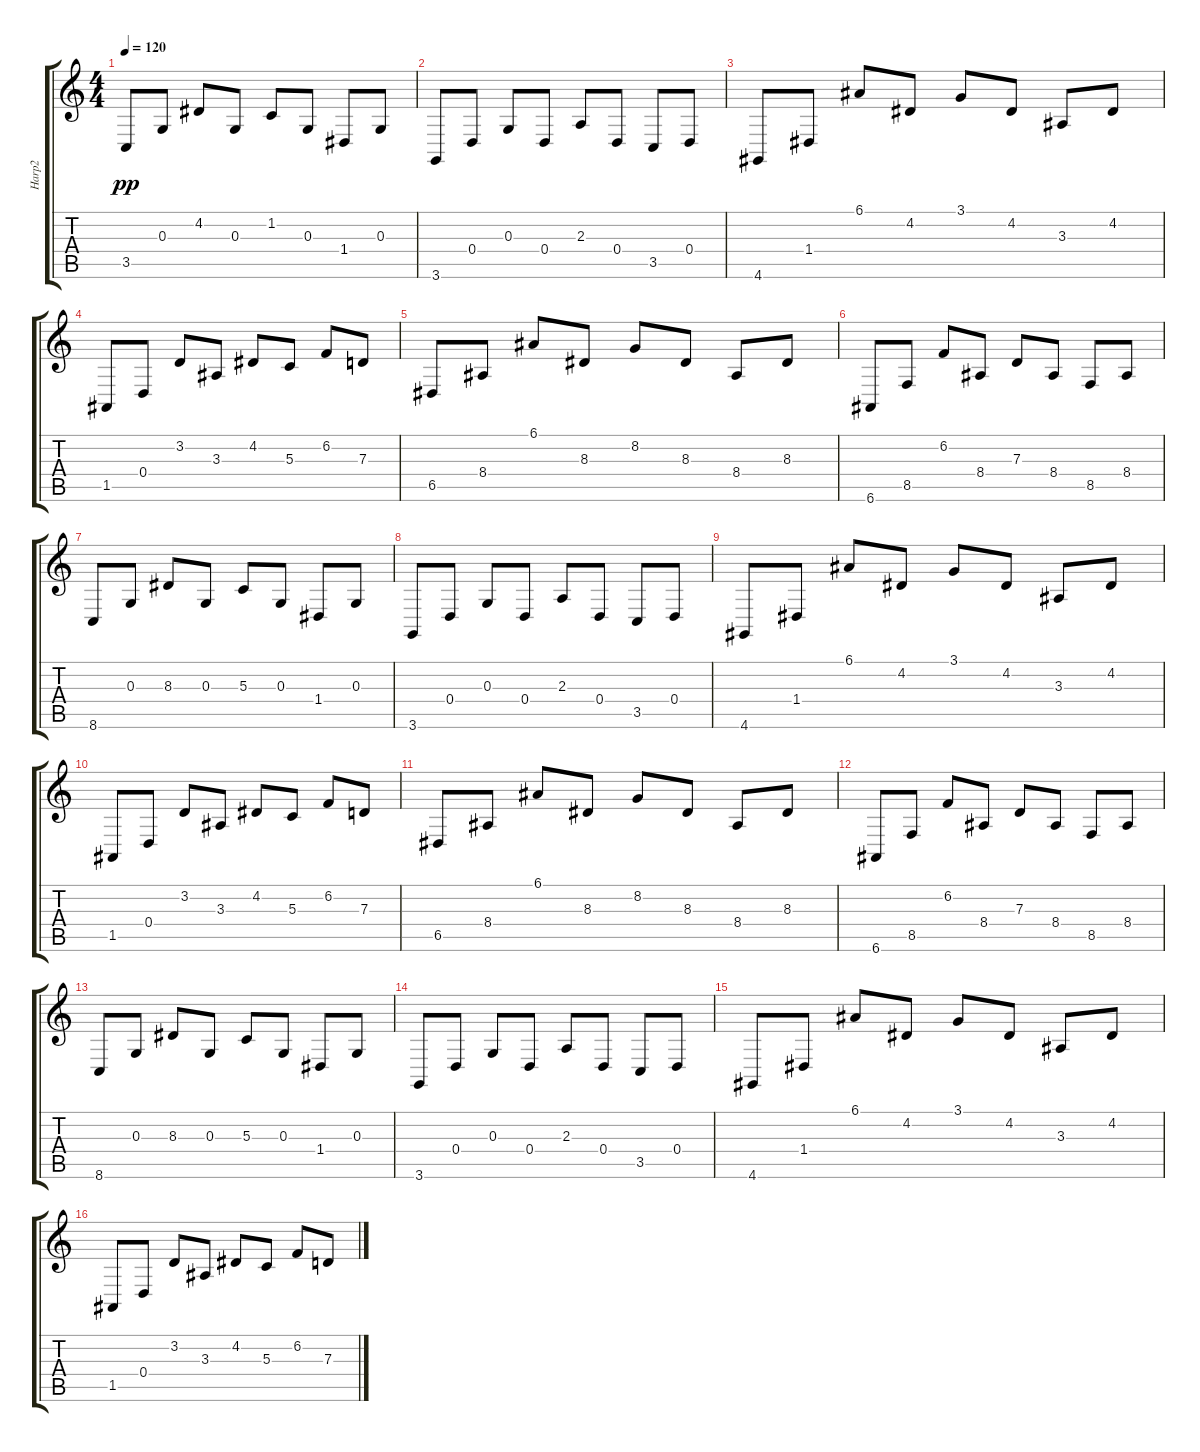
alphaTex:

\track ("Harp2" "Harp2") {instrument orchestralharp}
\staff {score tabs}
\tuning (E4 B3 G3 D3 A2 E2) {hide}
\ts (4 4)
\tempo 120
\clef g2
\ks c
3.5.8{dy pp} 0.3.8 4.2.8 0.3.8 1.2.8 0.3.8 1.4.8 0.3.8 |
3.6.8 0.4.8 0.3.8 0.4.8 2.3.8 0.4.8 3.5.8 0.4.8 |
4.6.8 1.4.8 6.1.8 4.2.8 3.1.8 4.2.8 3.3.8 4.2.8 |
1.5.8 0.4.8 3.2.8 3.3.8 4.2.8 5.3.8 6.2.8 7.3.8 |
6.5.8 8.4.8 6.1.8 8.3.8 8.2.8 8.3.8 8.4.8 8.3.8 |
6.6.8 8.5.8 6.2.8 8.4.8 7.3.8 8.4.8 8.5.8 8.4.8 |
8.6.8 0.3.8 8.3.8 0.3.8 5.3.8 0.3.8 1.4.8 0.3.8 |
3.6.8 0.4.8 0.3.8 0.4.8 2.3.8 0.4.8 3.5.8 0.4.8 |
4.6.8 1.4.8 6.1.8 4.2.8 3.1.8 4.2.8 3.3.8 4.2.8 |
1.5.8 0.4.8 3.2.8 3.3.8 4.2.8 5.3.8 6.2.8 7.3.8 |
6.5.8 8.4.8 6.1.8 8.3.8 8.2.8 8.3.8 8.4.8 8.3.8 |
6.6.8 8.5.8 6.2.8 8.4.8 7.3.8 8.4.8 8.5.8 8.4.8 |
8.6.8 0.3.8 8.3.8 0.3.8 5.3.8 0.3.8 1.4.8 0.3.8 |
3.6.8 0.4.8 0.3.8 0.4.8 2.3.8 0.4.8 3.5.8 0.4.8 |
4.6.8 1.4.8 6.1.8 4.2.8 3.1.8 4.2.8 3.3.8 4.2.8 |
1.5.8 0.4.8 3.2.8 3.3.8 4.2.8 5.3.8 6.2.8 7.3.8
